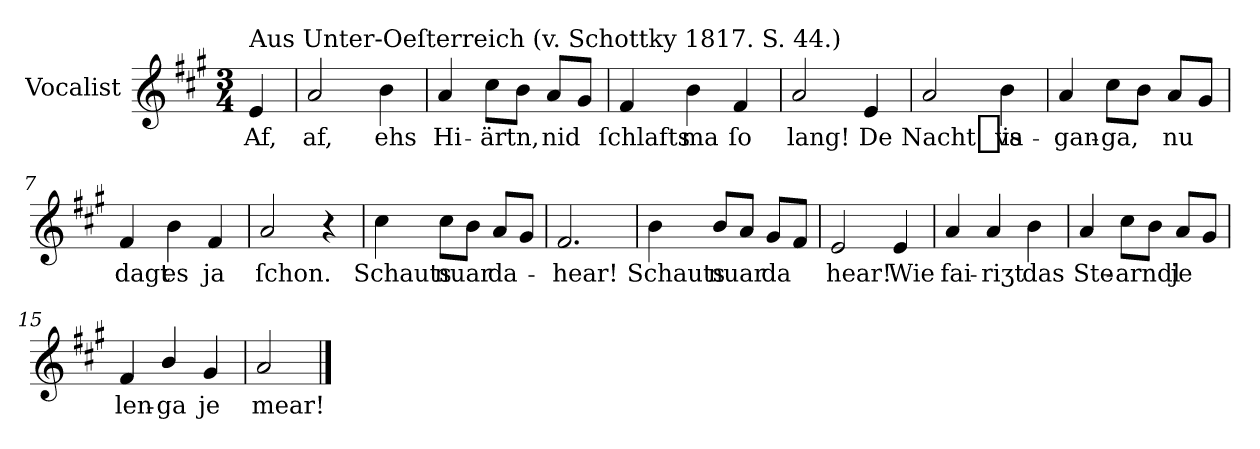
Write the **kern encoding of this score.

**kern	**text
*part1	*part1
*staff1	*staff1
*I"Vocalist	*
*k[f#c#g#]	*
*A:	*
*M3/4	*
=	=
!LO:TX:a:t=Aus Unter-Oeſterreich (v. Schottky 1817. S. 44.)	!
4e	Af,
=1	=1
2a	af,
4b	ehs
=2	=2
4a	Hi-
8cc#L	-ärtn,
8bJ	.
8aL	nid
8g#J	.
=3	=3
4f#	ſchlafts
4b	ma
4f#	ſo
=4	=4
2a	lang!
4e	De
=5	=5
2a	Nacht_is
4b	va-
=6	=6
4a	-gan-
8cc#L	-ga,
8bJ	.
8aL	nu
8g#J	.
=7	=7
4f#	dagt
4b	es
4f#	ja
=8	=8
2a	ſchon.
4r	.
=9	=9
4cc#	Schauts
8cc#L	nuar
8bJ	.
8aL	da-
8g#J	.
=10	=10
2.f#	-hear!
=11	=11
4b	Schauts
8bL	nuar
8aJ	.
8g#L	da
8f#J	.
=12	=12
2e	hear!
4e	Wie
=13	=13
4a	fai-
4a	-riʒt
4b	das
=14	=14
4a	Ste-
8cc#L	-arndl
8bJ	.
8aL	je
8g#J	.
=15	=15
4f#	len-
4b/	-ga
4g#	je
=16	=16
2a	mear!
==	==
*-	*-
